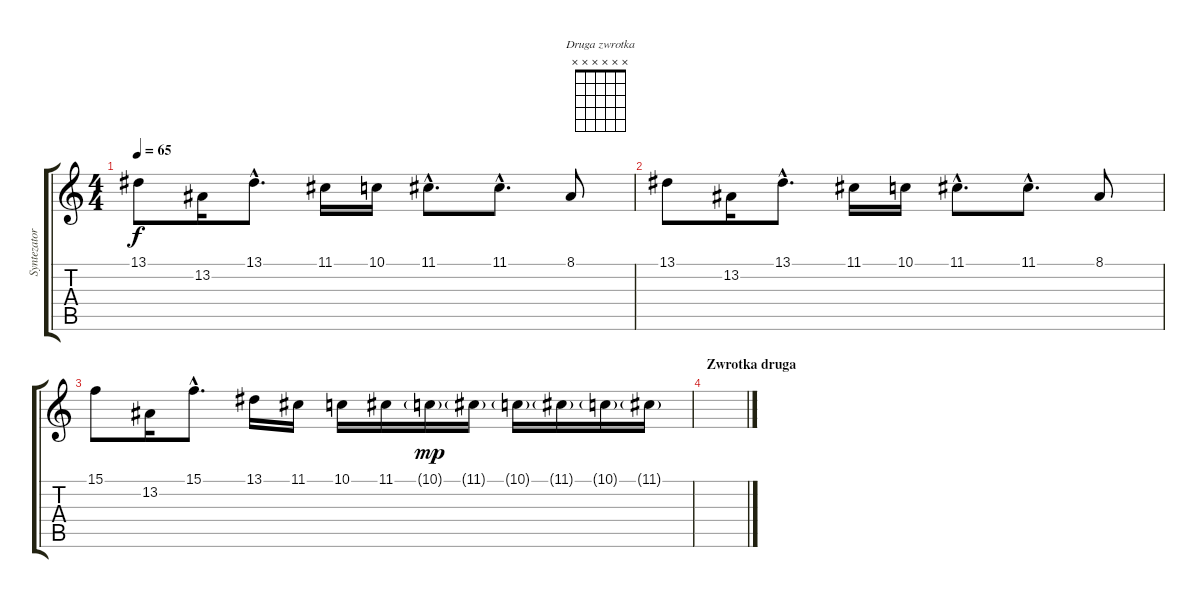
\track ("Syntezatory " "Syntezator") {instrument stringensemble1}
\staff {score tabs}
\tuning (D4 A3 F3 C3 G2 D2) {hide}
\chord ("Druga zwrotka" x x x x x x)
\ts (4 4)
\tempo 65
\clef g2
\ks c
13.1.8{dy f} 13.2.16 13.1{hac}.8{d} 11.1.16 10.1.16 11.1{hac}.8{d} 11.1{hac}.8{d} 8.1.8 |
13.1.8 13.2.16 13.1{hac}.8{d} 11.1.16 10.1.16 11.1{hac}.8{d} 11.1{hac}.8{d} 8.1.8 |
15.1.8 13.2.16 15.1{hac}.8{d} 13.1.16 11.1.16 10.1.16 11.1.16 10.1{g}.16{dy mp} 11.1{g}.16 10.1{g}.16{volume 10} 11.1{g}.16{volume 9} 10.1{g}.16{volume 8} 11.1{g}.16{volume 7} |
\section ("" "Zwrotka druga")
